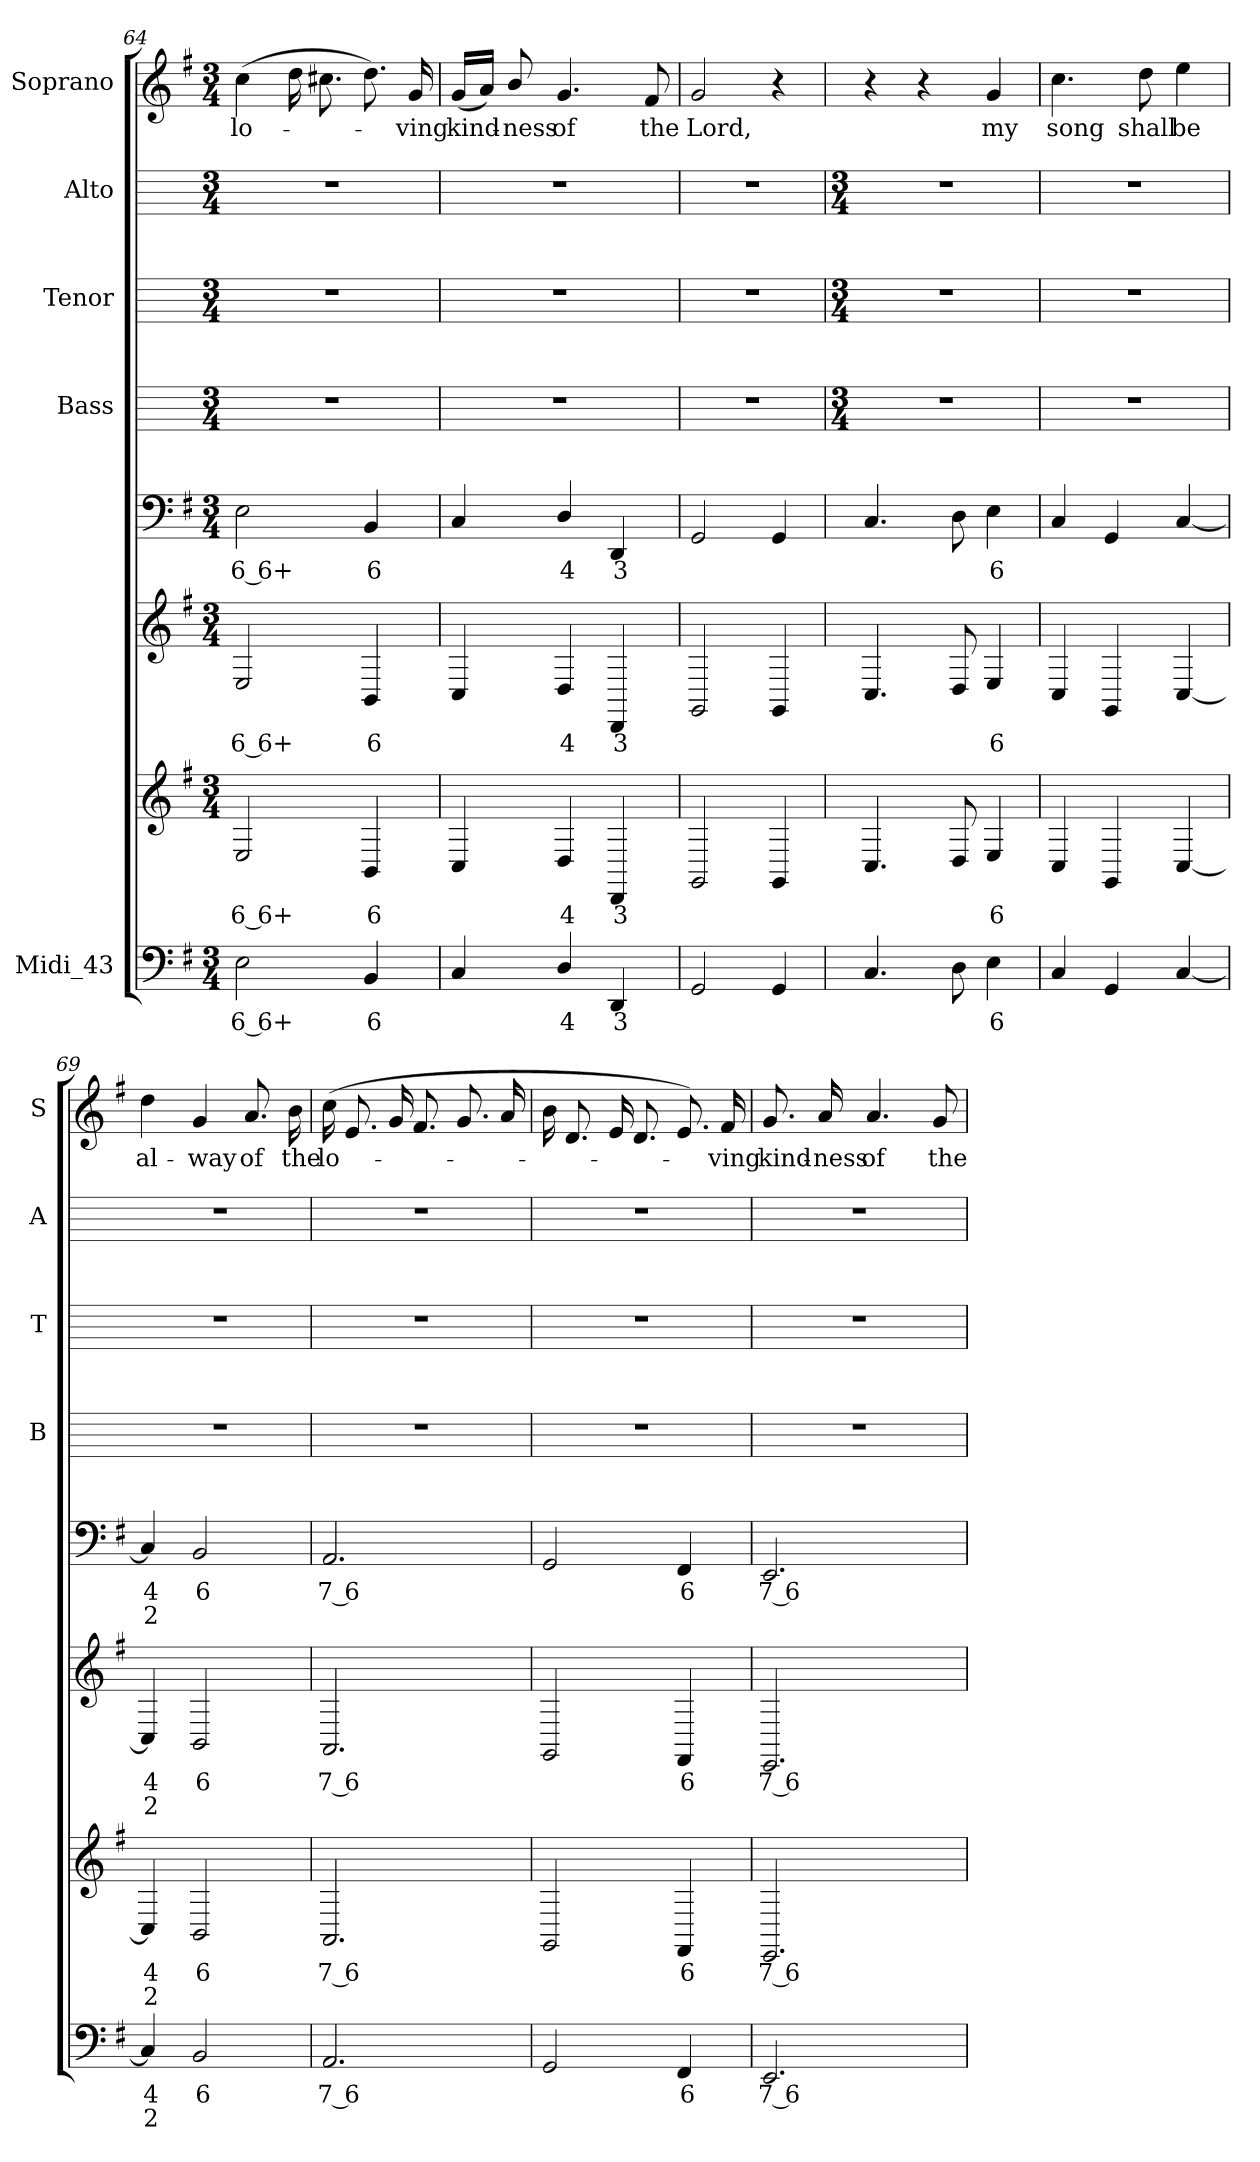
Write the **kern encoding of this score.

**kern	**text	**text	**kern	**text	**text	**kern	**text	**text	**kern	**text	**text	**kern	**kern	**kern	**kern	**text
*part5	*part5	*part5	*part5	*part5	*part5	*part5	*part5	*part5	*part5	*part5	*part5	*part4	*part3	*part2	*part1	*part1
*staff8	*staff8	*staff8	*staff7	*staff7	*staff7	*staff6	*staff6	*staff6	*staff5	*staff5	*staff5	*staff4	*staff3	*staff2	*staff1	*staff1
*I"Midi_43	*	*	*	*	*	*	*	*	*	*	*	*I"Bass	*I"Tenor	*I"Alto	*I"Soprano	*
*	*	*	*	*	*	*	*	*	*	*	*	*I'B	*I'T	*I'A	*I'S	*
*clefF4	*	*	*clefG2	*	*	*clefG2	*	*	*clefF4	*	*	*	*	*	*clefG2	*
*k[f#]	*	*	*k[f#]	*	*	*k[f#]	*	*	*k[f#]	*	*	*	*	*	*k[f#]	*
*G:	*	*	*G:	*	*	*G:	*	*	*G:	*	*	*	*	*	*G:	*
*M3/4	*	*	*M3/4	*	*	*M3/4	*	*	*M3/4	*	*	*M3/4	*M3/4	*M3/4	*M3/4	*
=64	=64	=64	=64	=64	=64	=64	=64	=64	=64	=64	=64	=64	=64	=64	=64	=64
!	!LO:LY:b	!	!	!LO:LY:b	!	!	!LO:LY:b	!	!	!LO:LY:b	!	!	!	!	!	!LO:LY:b
2E	6 6+	.	2E	6 6+	.	2E	6 6+	.	2E	6 6+	.	2.r	2.r	2.r	(>4cc	lo-
.	.	.	.	.	.	.	.	.	.	.	.	.	.	.	16ddLL	.
.	.	.	.	.	.	.	.	.	.	.	.	.	.	.	8.cc#X	.
!	!LO:LY:b	!	!	!LO:LY:b	!	!	!LO:LY:b	!	!	!LO:LY:b	!	!	!	!	!	!
4BB	6	.	4BB	6	.	4BB	6	.	4BB	6	.	.	.	.	8.ddJ)	.
!	!	!	!	!	!	!	!	!	!	!	!	!	!	!	!	!LO:LY:b
.	.	.	.	.	.	.	.	.	.	.	.	.	.	.	16g	ving
=65	=65	=65	=65	=65	=65	=65	=65	=65	=65	=65	=65	=65	=65	=65	=65	=65
!	!	!	!	!	!	!	!	!	!	!	!	!	!	!	!	!LO:LY:b
4C	.	.	4C	.	.	4C	.	.	4C	.	.	2.r	2.r	2.r	(<16gLL	kind-
.	.	.	.	.	.	.	.	.	.	.	.	.	.	.	16aJJ)	.
!	!	!	!	!	!	!	!	!	!	!	!	!	!	!	!	!LO:LY:b
.	.	.	.	.	.	.	.	.	.	.	.	.	.	.	8b/	ness
!	!LO:LY:b	!	!	!LO:LY:b	!	!	!LO:LY:b	!	!	!LO:LY:b	!	!	!	!	!	!LO:LY:b
4D/	4	.	4D/	4	.	4D/	4	.	4D/	4	.	.	.	.	4.g	of
!	!LO:LY:b	!	!	!LO:LY:b	!	!	!LO:LY:b	!	!	!LO:LY:b	!	!	!	!	!	!
4DD	3	.	4DD	3	.	4DD	3	.	4DD	3	.	.	.	.	.	.
!	!	!	!	!	!	!	!	!	!	!	!	!	!	!	!	!LO:LY:b
.	.	.	.	.	.	.	.	.	.	.	.	.	.	.	8f#	the
=66	=66	=66	=66	=66	=66	=66	=66	=66	=66	=66	=66	=66	=66	=66	=66	=66
!	!	!	!	!	!	!	!	!	!	!	!	!	!	!	!	!LO:LY:b
2GG	.	.	2GG	.	.	2GG	.	.	2GG	.	.	2.r	2.r	2.r	2g	Lord,
4GG	.	.	4GG	.	.	4GG	.	.	4GG	.	.	.	.	.	4r	.
!!LO:LB:g=z
=67	=67	=67	=67	=67	=67	=67	=67	=67	=67	=67	=67	=67	=67	=67	=67	=67
*	*	*	*	*	*	*	*	*	*	*	*	*M3/4	*M3/4	*M3/4	*	*
4.C	.	.	4.C	.	.	4.C	.	.	4.C	.	.	2.r	2.r	2.r	4r	.
.	.	.	.	.	.	.	.	.	.	.	.	.	.	.	4r	.
8D	.	.	8D	.	.	8D	.	.	8D	.	.	.	.	.	.	.
!	!LO:LY:b	!	!	!LO:LY:b	!	!	!LO:LY:b	!	!	!LO:LY:b	!	!	!	!	!	!LO:LY:b
4E	6	.	4E	6	.	4E	6	.	4E	6	.	.	.	.	4g	my
=68	=68	=68	=68	=68	=68	=68	=68	=68	=68	=68	=68	=68	=68	=68	=68	=68
!	!	!	!	!	!	!	!	!	!	!	!	!	!	!	!	!LO:LY:b
4C	.	.	4C	.	.	4C	.	.	4C	.	.	2.r	2.r	2.r	4.cc	song
4GG	.	.	4GG	.	.	4GG	.	.	4GG	.	.	.	.	.	.	.
!	!	!	!	!	!	!	!	!	!	!	!	!	!	!	!	!LO:LY:b
.	.	.	.	.	.	.	.	.	.	.	.	.	.	.	8dd	shall
!	!	!	!	!	!	!	!	!	!	!	!	!	!	!	!	!LO:LY:b
[4C	.	.	[4C	.	.	[4C	.	.	[4C	.	.	.	.	.	4ee	be
=69	=69	=69	=69	=69	=69	=69	=69	=69	=69	=69	=69	=69	=69	=69	=69	=69
!	!LO:LY:b	!LO:LY:b	!	!LO:LY:b	!LO:LY:b	!	!LO:LY:b	!LO:LY:b	!	!LO:LY:b	!LO:LY:b	!	!	!	!	!LO:LY:b
4C]	4	2	4C]	4	2	4C]	4	2	4C]	4	2	2.r	2.r	2.r	4dd	al-
!	!LO:LY:b	!	!	!LO:LY:b	!	!	!LO:LY:b	!	!	!LO:LY:b	!	!	!	!	!	!LO:LY:b
2BB	6	.	2BB	6	.	2BB	6	.	2BB	6	.	.	.	.	4g	-way
!	!	!	!	!	!	!	!	!	!	!	!	!	!	!	!	!LO:LY:b
.	.	.	.	.	.	.	.	.	.	.	.	.	.	.	8.a	of
!	!	!	!	!	!	!	!	!	!	!	!	!	!	!	!	!LO:LY:b
.	.	.	.	.	.	.	.	.	.	.	.	.	.	.	16b	the
=70	=70	=70	=70	=70	=70	=70	=70	=70	=70	=70	=70	=70	=70	=70	=70	=70
!	!LO:LY:b	!	!	!LO:LY:b	!	!	!LO:LY:b	!	!	!LO:LY:b	!	!	!	!	!	!LO:LY:b
2.AA	7 6	.	2.AA	7 6	.	2.AA	7 6	.	2.AA	7 6	.	2.r	2.r	2.r	(<16ccLL	lo-
.	.	.	.	.	.	.	.	.	.	.	.	.	.	.	8.e	.
.	.	.	.	.	.	.	.	.	.	.	.	.	.	.	16gL	.
.	.	.	.	.	.	.	.	.	.	.	.	.	.	.	8.f#	.
.	.	.	.	.	.	.	.	.	.	.	.	.	.	.	8.g	.
.	.	.	.	.	.	.	.	.	.	.	.	.	.	.	16aJ	.
=71	=71	=71	=71	=71	=71	=71	=71	=71	=71	=71	=71	=71	=71	=71	=71	=71
2GG	.	.	2GG	.	.	2GG	.	.	2GG	.	.	2.r	2.r	2.r	16bLL	.
.	.	.	.	.	.	.	.	.	.	.	.	.	.	.	8.d	.
.	.	.	.	.	.	.	.	.	.	.	.	.	.	.	16eL	.
.	.	.	.	.	.	.	.	.	.	.	.	.	.	.	8.d	.
!	!LO:LY:b	!	!	!LO:LY:b	!	!	!LO:LY:b	!	!	!LO:LY:b	!	!	!	!	!	!
4FF#	6	.	4FF#	6	.	4FF#	6	.	4FF#	6	.	.	.	.	8.eJ)	.
!	!	!	!	!	!	!	!	!	!	!	!	!	!	!	!	!LO:LY:b
.	.	.	.	.	.	.	.	.	.	.	.	.	.	.	16f#	ving
=72	=72	=72	=72	=72	=72	=72	=72	=72	=72	=72	=72	=72	=72	=72	=72	=72
!	!LO:LY:b	!	!	!LO:LY:b	!	!	!LO:LY:b	!	!	!LO:LY:b	!	!	!	!	!	!LO:LY:b
2.EE	7 6	.	2.EE	7 6	.	2.EE	7 6	.	2.EE	7 6	.	2.r	2.r	2.r	8.g	kind-
!	!	!	!	!	!	!	!	!	!	!	!	!	!	!	!	!LO:LY:b
.	.	.	.	.	.	.	.	.	.	.	.	.	.	.	16a	-ness
!	!	!	!	!	!	!	!	!	!	!	!	!	!	!	!	!LO:LY:b
.	.	.	.	.	.	.	.	.	.	.	.	.	.	.	4.a	of
!	!	!	!	!	!	!	!	!	!	!	!	!	!	!	!	!LO:LY:b
.	.	.	.	.	.	.	.	.	.	.	.	.	.	.	8g	the
=	=	=	=	=	=	=	=	=	=	=	=	=	=	=	=	=
*-	*-	*-	*-	*-	*-	*-	*-	*-	*-	*-	*-	*-	*-	*-	*-	*-
